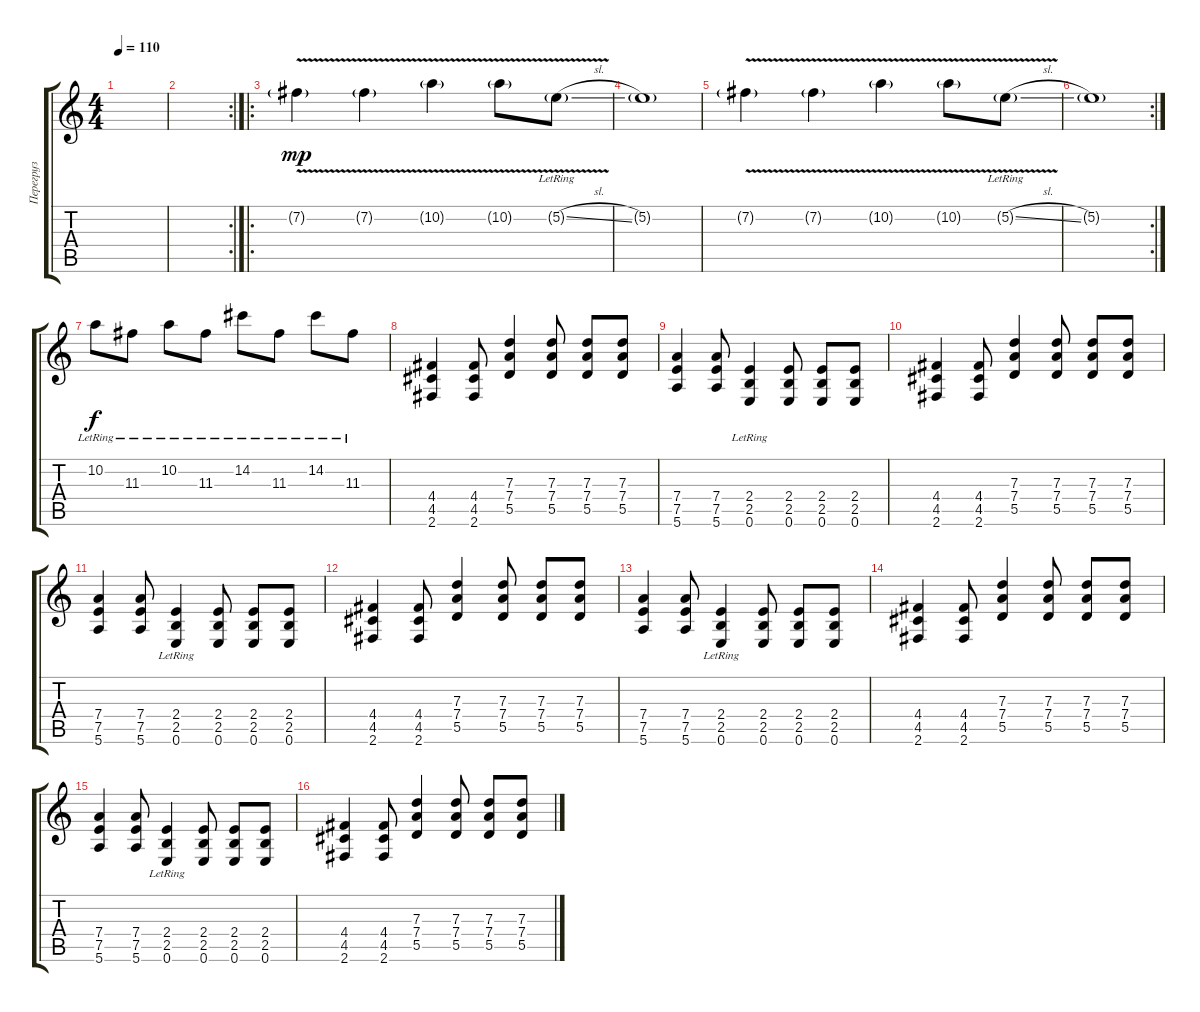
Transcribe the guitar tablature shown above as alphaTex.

\track ("Перегруз" "Перегруз") {instrument acousticguitarsteel}
\staff {score tabs}
\tuning (E4 B3 G3 D3 A2 E2) {hide}
\ts (4 4)
\tempo 110
\clef g2
\ks c
|
\rc 2
|
\ro
7.2{v g}.4{dy mp} 7.2{v g}.4 10.2{v g}.4 10.2{v g}.8 5.2{v sl g lr}.8 |
5.2{g}.1 |
7.2{v g}.4 7.2{v g}.4 10.2{v g}.4 10.2{v g}.8 5.2{v sl g lr}.8 |
\rc 2
5.2{g}.1 |
10.2{lr}.8{dy f} 11.3{lr}.8 10.2{lr}.8 11.3{lr}.8 14.2{lr}.8 11.3{lr}.8 14.2{lr}.8 11.3{lr}.8 |
(4.4 4.5 2.6).4 (4.4 4.5 2.6).8 (7.3 7.4 5.5).4 (7.3 7.4 5.5).8 (7.3 7.4 5.5).8 (7.3 7.4 5.5).8 |
(7.4 7.5 5.6).4 (7.4 7.5 5.6).8 (2.4{lr} 2.5{lr} 0.6).4 (2.4 2.5 0.6).8 (2.4 2.5 0.6).8 (2.4 2.5 0.6).8 |
(4.4 4.5 2.6).4 (4.4 4.5 2.6).8 (7.3 7.4 5.5).4 (7.3 7.4 5.5).8 (7.3 7.4 5.5).8 (7.3 7.4 5.5).8 |
(7.4 7.5 5.6).4 (7.4 7.5 5.6).8 (2.4{lr} 2.5{lr} 0.6).4 (2.4 2.5 0.6).8 (2.4 2.5 0.6).8 (2.4 2.5 0.6).8 |
(4.4 4.5 2.6).4 (4.4 4.5 2.6).8 (7.3 7.4 5.5).4 (7.3 7.4 5.5).8 (7.3 7.4 5.5).8 (7.3 7.4 5.5).8 |
(7.4 7.5 5.6).4 (7.4 7.5 5.6).8 (2.4{lr} 2.5{lr} 0.6).4 (2.4 2.5 0.6).8 (2.4 2.5 0.6).8 (2.4 2.5 0.6).8 |
(4.4 4.5 2.6).4 (4.4 4.5 2.6).8 (7.3 7.4 5.5).4 (7.3 7.4 5.5).8 (7.3 7.4 5.5).8 (7.3 7.4 5.5).8 |
(7.4 7.5 5.6).4 (7.4 7.5 5.6).8 (2.4{lr} 2.5{lr} 0.6).4 (2.4 2.5 0.6).8 (2.4 2.5 0.6).8 (2.4 2.5 0.6).8 |
(4.4 4.5 2.6).4 (4.4 4.5 2.6).8 (7.3 7.4 5.5).4 (7.3 7.4 5.5).8 (7.3 7.4 5.5).8 (7.3 7.4 5.5).8
